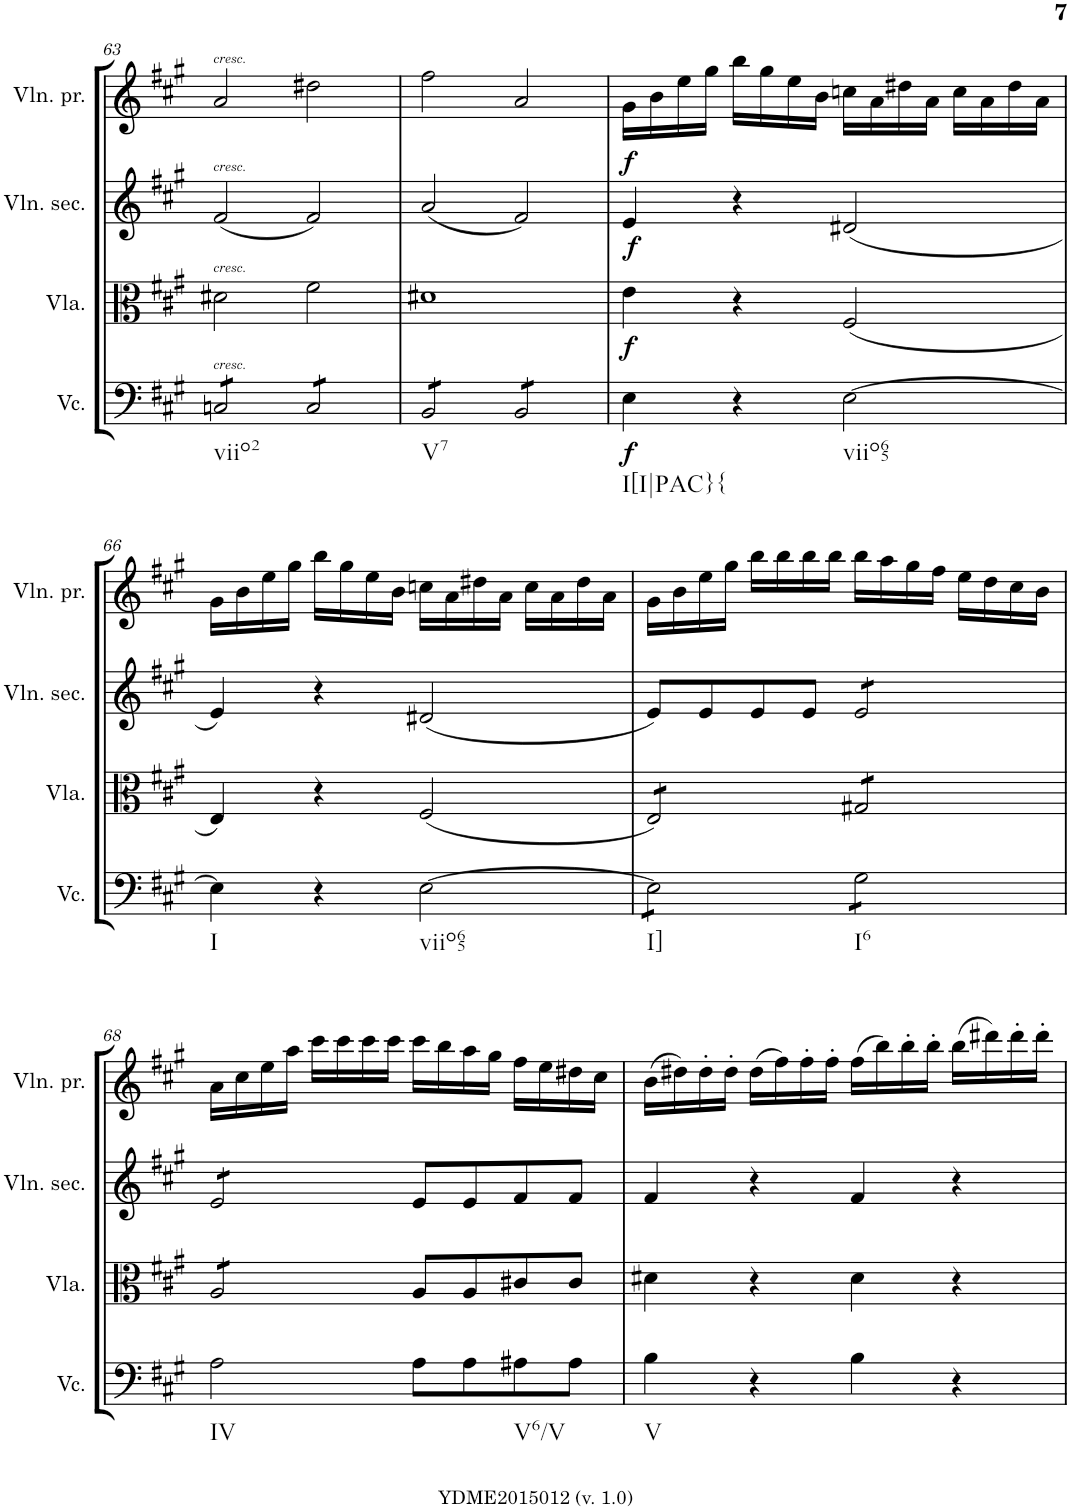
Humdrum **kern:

**kern	**dynam	**kern	**dynam	**kern	**dynam	**kern	**dynam
*part4	*part4	*part3	*part3	*part2	*part2	*part1	*part1
*staff4	*staff4	*staff3	*staff3	*staff2	*staff2	*staff1	*staff1
*I"Violoncelle	*	*I"Viola	*	*I"Violino secondo	*	*I"Violino primo	*
*I'Vc.	*	*I'Vla.	*	*I'Vln. sec.	*	*I'Vln. pr.	*
!!LO:PB:g=z
*clefF4	*	*clefC3	*	*clefG2	*	*clefG2	*
*k[f#c#g#]	*	*k[f#c#g#]	*	*k[f#c#g#]	*	*k[f#c#g#]	*
*A:	*	*A:	*	*A:	*	*A:	*
*M4/4	*	*M4/4	*	*M4/4	*	*M4/4	*
*met(c)	*	*met(c)	*	*met(c)	*	*met(c)	*
=63	=63	=63	=63	=63	=63	=63	=63
!	!	!	!	!	!	!LO:TX:a:i:t=cresc.	!
!	!	!	!	!LO:TX:a:i:t=cresc.	!	!	!
!	!	!LO:TX:a:i:t=cresc.	!	!	!	!	!
!LO:TX:a:i:t=cresc.	!	!	!	!	!	!	!
!LO:TX:b:t=viio2	!	!	!	!	!	!	!
*tremolo	*	*	*	*	*	*	*
8Cn/L	.	2d#X\	.	(<2f#/	.	2a/	.
8Cn/	.	.	.	.	.	.	.
8Cn/	.	.	.	.	.	.	.
8Cn/J	.	.	.	.	.	.	.
8C/L	.	2f#\	.	2f#/)	.	2dd#X\	.
8C/	.	.	.	.	.	.	.
8C/	.	.	.	.	.	.	.
8C/J	.	.	.	.	.	.	.
=64	=64	=64	=64	=64	=64	=64	=64
!LO:TX:b:t=V7	!	!	!	!	!	!	!
8BB/L	.	1d#X	.	(<2a/	.	2ff#\	.
8BB/	.	.	.	.	.	.	.
8BB/	.	.	.	.	.	.	.
8BB/J	.	.	.	.	.	.	.
8BB/L	.	.	.	2f#/)	.	2a/	.
8BB/	.	.	.	.	.	.	.
8BB/	.	.	.	.	.	.	.
8BB/J	.	.	.	.	.	.	.
*Xtremolo	*	*	*	*	*	*	*
=65	=65	=65	=65	=65	=65	=65	=65
!LO:TX:b:t=I[I|PAC}{	!	!	!	!	!	!	!
!	!LO:DY:b	!	!LO:DY:b	!	!LO:DY:b	!	!LO:DY:b
4E\	f	4e\	f	4e/	f	16g#\LL	f
.	.	.	.	.	.	16b\	.
.	.	.	.	.	.	16ee\	.
.	.	.	.	.	.	16gg#\JJ	.
4r	.	4r	.	4r	.	16bb\LL	.
.	.	.	.	.	.	16gg#\	.
.	.	.	.	.	.	16ee\	.
.	.	.	.	.	.	16b\JJ	.
!LO:TX:b:t=viio65	!	!	!	!	!	!	!
[2E\	.	(<2F#/	.	(<2d#X/	.	16ccn\LL	.
.	.	.	.	.	.	16a\	.
.	.	.	.	.	.	16dd#X\	.
.	.	.	.	.	.	16a\JJ	.
.	.	.	.	.	.	16cc\LL	.
.	.	.	.	.	.	16a\	.
.	.	.	.	.	.	16dd#\	.
.	.	.	.	.	.	16a\JJ	.
!!LO:LB:g=z
=66	=66	=66	=66	=66	=66	=66	=66
!LO:TX:b:t=I	!	!	!	!	!	!	!
4E\]	.	4E/)	.	4e/)	.	16g#\LL	.
.	.	.	.	.	.	16b\	.
.	.	.	.	.	.	16ee\	.
.	.	.	.	.	.	16gg#\JJ	.
4r	.	4r	.	4r	.	16bb\LL	.
.	.	.	.	.	.	16gg#\	.
.	.	.	.	.	.	16ee\	.
.	.	.	.	.	.	16b\JJ	.
!LO:TX:b:t=viio65	!	!	!	!	!	!	!
[2E\	.	(<2F#/	.	(<2d#X/	.	16ccn\LL	.
.	.	.	.	.	.	16a\	.
.	.	.	.	.	.	16dd#X\	.
.	.	.	.	.	.	16a\JJ	.
.	.	.	.	.	.	16cc\LL	.
.	.	.	.	.	.	16a\	.
.	.	.	.	.	.	16dd#\	.
.	.	.	.	.	.	16a\JJ	.
=67	=67	=67	=67	=67	=67	=67	=67
!LO:TX:b:t=I]	!	!	!	!	!	!	!
*tremolo	*	*	*	*	*	*	*
*	*	*tremolo	*	*	*	*	*
8E\]L	.	8E/)L	.	8e/L)	.	16g#\LL	.
.	.	.	.	.	.	16b\	.
8E\	.	8E/)	.	8e/	.	16ee\	.
.	.	.	.	.	.	16gg#\JJ	.
8E\	.	8E/)	.	8e/	.	16bb\LL	.
.	.	.	.	.	.	16bb\	.
8E\J	.	8E/)J	.	8e/J	.	16bb\	.
.	.	.	.	.	.	16bb\JJ	.
!LO:TX:b:t=I6	!	!	!	!	!	!	!
*	*	*	*	*tremolo	*	*	*
8G#\L	.	8G#X/L	.	8e/L	.	16bb\LL	.
.	.	.	.	.	.	16aa\	.
8G#\	.	8G#X/	.	8e/	.	16gg#\	.
.	.	.	.	.	.	16ff#\JJ	.
8G#\	.	8G#X/	.	8e/	.	16ee\LL	.
.	.	.	.	.	.	16dd\	.
8G#\J	.	8G#X/J	.	8e/J	.	16cc#\	.
*Xtremolo	*	*	*	*	*	*	*
.	.	.	.	.	.	16b\JJ	.
!!LO:LB:g=z
=68	=68	=68	=68	=68	=68	=68	=68
!LO:TX:b:t=IV	!	!	!	!	!	!	!
2A\	.	8A/L	.	8e/L	.	16a\LL	.
.	.	.	.	.	.	16cc#\	.
.	.	8A/	.	8e/	.	16ee\	.
.	.	.	.	.	.	16aa\JJ	.
.	.	8A/	.	8e/	.	16ccc#\LL	.
.	.	.	.	.	.	16ccc#\	.
.	.	8A/J	.	8e/J	.	16ccc#\	.
*	*	*	*	*Xtremolo	*	*	*
*	*	*Xtremolo	*	*	*	*	*
.	.	.	.	.	.	16ccc#\JJ	.
8A\L	.	8A/L	.	8e/L	.	16ccc#\LL	.
.	.	.	.	.	.	16bb\	.
8A\	.	8A/	.	8e/	.	16aa\	.
.	.	.	.	.	.	16gg#\JJ	.
!LO:TX:b:t=V6/V	!	!	!	!	!	!	!
8A#X\	.	8c#X/	.	8f#/	.	16ff#\LL	.
.	.	.	.	.	.	16ee\	.
8A#\J	.	8c#/J	.	8f#/J	.	16dd#X\	.
.	.	.	.	.	.	16cc#\JJ	.
=69	=69	=69	=69	=69	=69	=69	=69
!LO:TX:b:t=V	!	!	!	!	!	!	!
4B\	.	4d#X\	.	4f#/	.	(>16b\LL	.
.	.	.	.	.	.	16dd#X\)	.
.	.	.	.	.	.	16dd#'\	.
.	.	.	.	.	.	16dd#'\JJ	.
4r	.	4r	.	4r	.	(>16dd#\LL	.
.	.	.	.	.	.	16ff#\)	.
.	.	.	.	.	.	16ff#'\	.
.	.	.	.	.	.	16ff#'\JJ	.
4B\	.	4d#\	.	4f#/	.	(>16ff#\LL	.
.	.	.	.	.	.	16bb\)	.
.	.	.	.	.	.	16bb'\	.
.	.	.	.	.	.	16bb'\JJ	.
4r	.	4r	.	4r	.	(>16bb\LL	.
.	.	.	.	.	.	16ddd#X\)	.
.	.	.	.	.	.	16ddd#'\	.
.	.	.	.	.	.	16ddd#'\JJ	.
=	=	=	=	=	=	=	=
*-	*-	*-	*-	*-	*-	*-	*-
